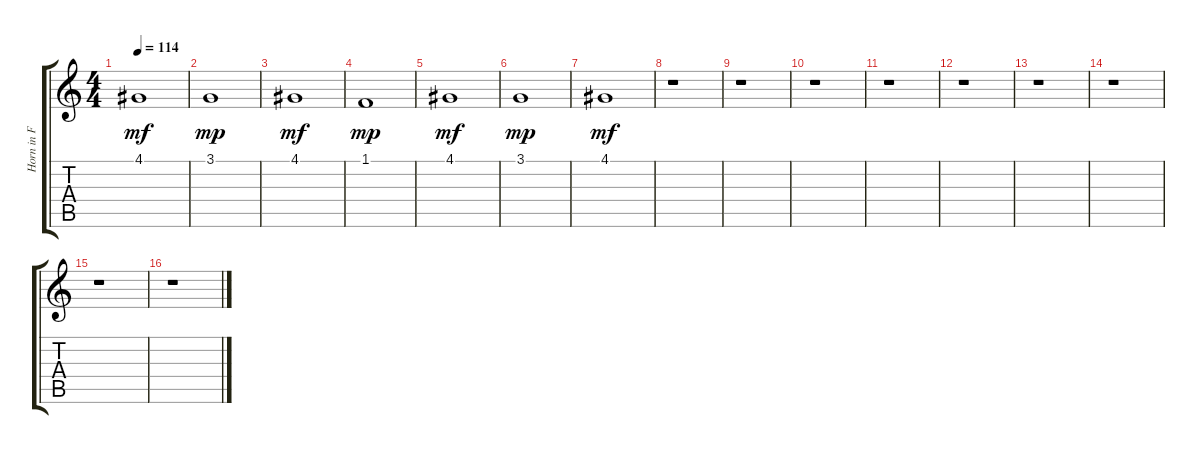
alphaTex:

\track ("Horn in F" "Horn in F") {instrument frenchhorn}
\staff {score tabs}
\tuning (E4 B3 G3 D3 A2 E2) {hide}
\ts (4 4)
\tempo 114
\clef g2
\ks c
4.1.1{dy mf} |
3.1.1{dy mp} |
4.1.1{dy mf} |
1.1.1{dy mp} |
4.1.1{dy mf} |
3.1.1{dy mp} |
4.1.1{dy mf} |
r.1 |
r.1 |
r.1 |
r.1 |
r.1 |
r.1 |
r.1 |
r.1 |
r.1
